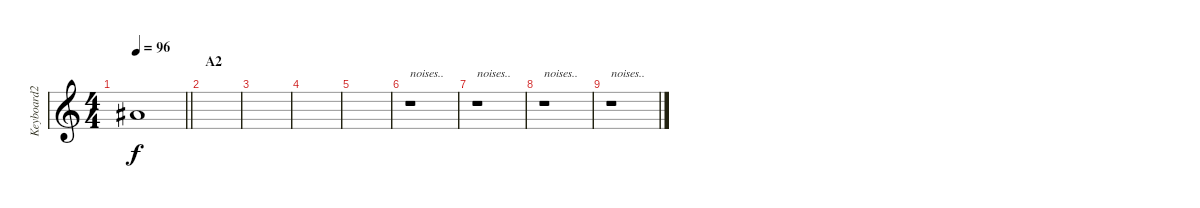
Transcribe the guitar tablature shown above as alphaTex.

\track ("Keyboard2" "Keyboard2") {instrument pad2warm}
\staff {score}
\tuning (E4 B3 G3 D3 A2 E2) {hide}
\ts (4 4)
\tempo 96
\clef g2
\barLineRight lightlight
\ks c
6.1{t}.1{dy f} |
\section ("" "A2")
|
|
|
|
r.1{txt "noises.."} |
r.1{txt "noises.."} |
r.1{txt "noises.."} |
r.1{txt "noises.."}
